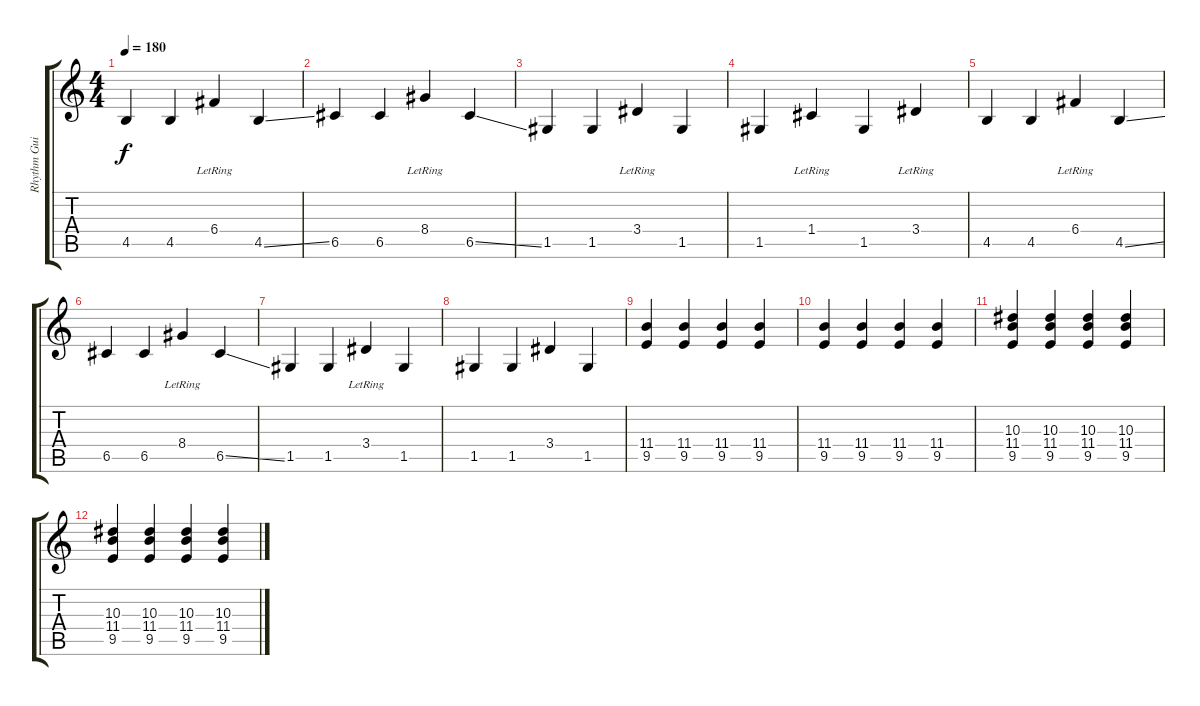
\track ("Rhythm Guitar" "Rhythm Gui") {instrument electricguitarclean}
\staff {score tabs}
\tuning (D4 A3 F3 C3 G2 C2) {hide}
\ts (4 4)
\tempo 180
\clef g2
\ks c
4.5.4{dy f} 4.5.4 6.4{lr}.4 4.5{ss}.4 |
6.5.4 6.5.4 8.4{lr}.4 6.5{ss}.4 |
1.5.4 1.5.4 3.4{lr}.4 1.5.4 |
1.5.4 1.4{lr}.4 1.5.4 3.4{lr}.4 |
4.5.4 4.5.4 6.4{lr}.4 4.5{ss}.4 |
6.5.4 6.5.4 8.4{lr}.4 6.5{ss}.4 |
1.5.4 1.5.4 3.4{lr}.4 1.5.4 |
1.5.4 1.5.4 3.4.4 1.5.4 |
(11.4 9.5).4 (11.4 9.5).4 (11.4 9.5).4 (11.4 9.5).4 |
(11.4 9.5).4 (11.4 9.5).4 (11.4 9.5).4 (11.4 9.5).4 |
(10.3 11.4 9.5).4 (10.3 11.4 9.5).4 (10.3 11.4 9.5).4 (10.3 11.4 9.5).4 |
(10.3 11.4 9.5).4 (10.3 11.4 9.5).4 (10.3 11.4 9.5).4 (10.3 11.4 9.5).4
